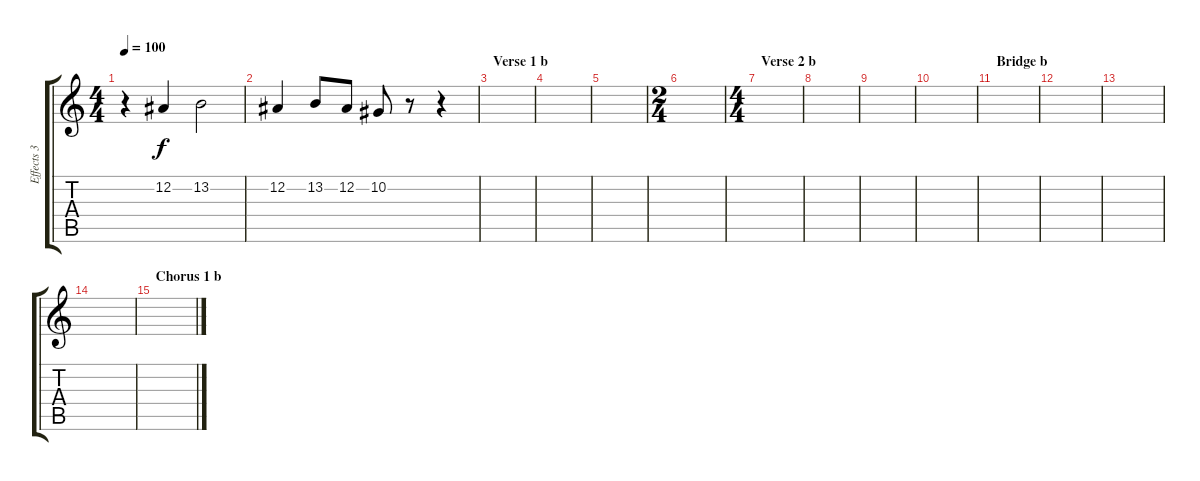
\track ("Effects 3" "Effects 3") {instrument choiraahs}
\staff {score tabs}
\tuning (Eb4 Bb3 Gb3 Db3 Ab2 Eb2) {hide}
\ts (4 4)
\tempo 100
\clef g2
\ks c
r.4{dy f} 12.2.4 13.2.2 |
12.2.4 13.2.8 12.2.8 10.2.8 r.8 r.4 |
\section ("" "Verse 1 b")
|
|
|
\ts (2 4)
|
\ts (4 4)
\section ("" "Verse 2 b")
|
|
|
|
\section ("" "Bridge b")
|
|
|
|
\section ("" "Chorus 1 b")
